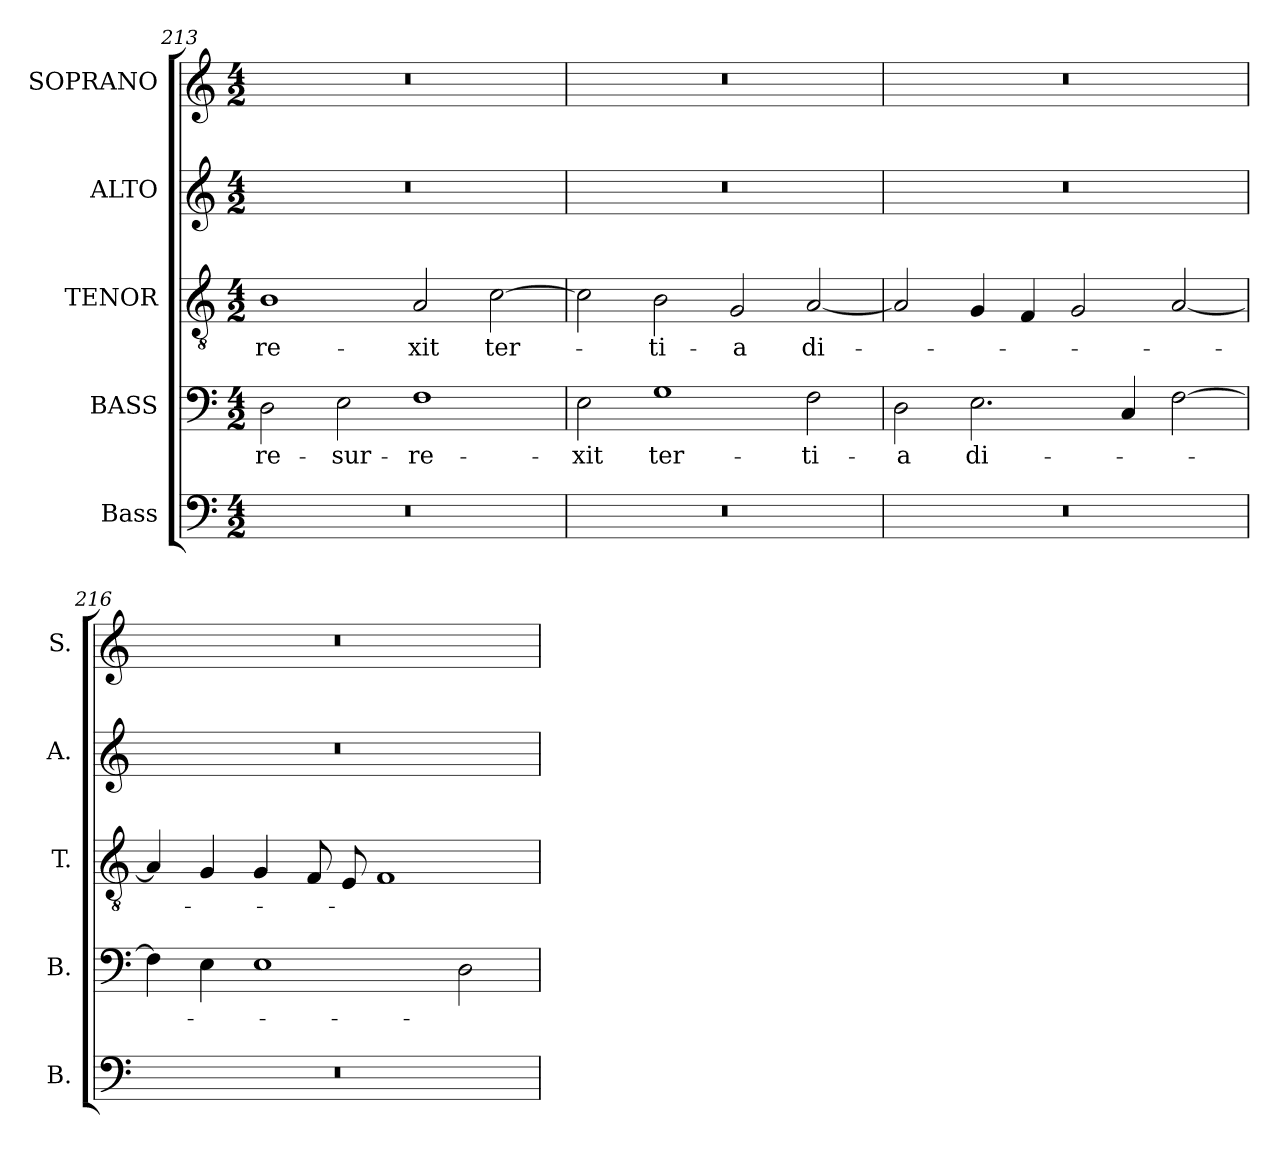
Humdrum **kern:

**kern	**kern	**text	**kern	**text	**kern	**kern
*part5	*part4	*part4	*part3	*part3	*part2	*part1
*staff5	*staff4	*staff4	*staff3	*staff3	*staff2	*staff1
*I"Bass	*I"BASS	*	*I"TENOR	*	*I"ALTO	*I"SOPRANO
*I'B.	*I'B.	*	*I'T.	*	*I'A.	*I'S.
!!LO:LB:g=z
*clefF4	*clefF4	*	*clefGv2	*	*clefG2	*clefG2
*	*	*	*ITrd7c12	*	*	*
*k[]	*k[]	*	*k[]	*	*k[]	*k[]
*C:	*C:	*	*C:	*	*C:	*C:
*M4/2	*M4/2	*	*M4/2	*	*M4/2	*M4/2
=213	=213	=213	=213	=213	=213	=213
!LO:N:vis=1	!	!	!	!	!	!
!	!	!LO:LY:b:color=#000000	!	!	!	!
!	!	!	!	!LO:LY:b:color=#000000	!LO:N:vis=1	!LO:N:vis=1
0r	2Di\	re-	1BBi	-re-	0r	0r
!	!	!LO:LY:b:color=#000000	!	!	!	!
.	2Ei\	-sur-	.	.	.	.
!	!	!LO:LY:b:color=#000000	!	!	!	!
!	!	!	!	!LO:LY:b:color=#000000	!	!
.	1Fi	-re-	2AAi/	-xit	.	.
!	!	!	!	!LO:LY:b:color=#000000	!	!
.	.	.	[2Ci\	ter-	.	.
=214	=214	=214	=214	=214	=214	=214
!LO:N:vis=1	!	!	!	!	!	!
!	!	!LO:LY:b:color=#000000	!	!	!LO:N:vis=1	!LO:N:vis=1
0r	2Ei\	-xit	2Ci\]	.	0r	0r
!	!	!LO:LY:b:color=#000000	!	!	!	!
!	!	!	!	!LO:LY:b:color=#000000	!	!
.	1Gi	ter-	2BBi\	-ti-	.	.
!	!	!	!	!LO:LY:b:color=#000000	!	!
.	.	.	2GGi/	-a	.	.
!	!	!LO:LY:b:color=#000000	!	!	!	!
!	!	!	!	!LO:LY:b:color=#000000	!	!
.	2Fi\	-ti-	[2AAi/	di-	.	.
=215	=215	=215	=215	=215	=215	=215
!LO:N:vis=1	!	!	!	!	!	!
!	!	!LO:LY:b:color=#000000	!	!	!LO:N:vis=1	!LO:N:vis=1
0r	2Di\	-a	2AAi/]	.	0r	0r
!	!	!LO:LY:b:color=#000000	!	!	!	!
.	2.Ei\	di-	4GGi/	.	.	.
.	.	.	4FFi/	.	.	.
.	.	.	2GGi/	.	.	.
.	4Ci/	.	.	.	.	.
.	[2Fi\	.	[2AAi/	.	.	.
=216	=216	=216	=216	=216	=216	=216
!LO:N:vis=1	!	!	!	!	!LO:N:vis=1	!LO:N:vis=1
0r	4Fi\]	.	4AAi/]	.	0r	0r
.	4Ei\	.	4GGi/	.	.	.
.	1Ei	.	4GGi/	.	.	.
.	.	.	8FFi/	.	.	.
.	.	.	8EEi/	.	.	.
.	.	.	1FFi	.	.	.
.	2Di\	.	.	.	.	.
=	=	=	=	=	=	=
*-	*-	*-	*-	*-	*-	*-
